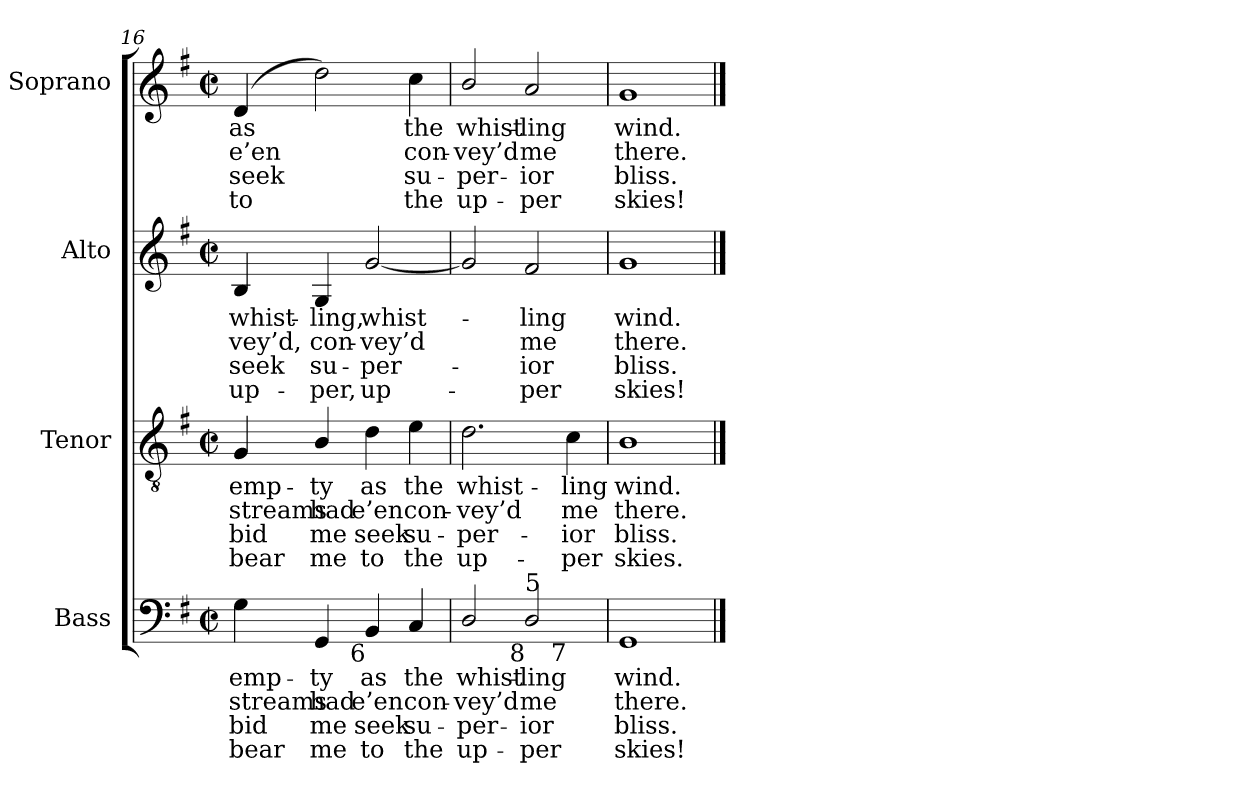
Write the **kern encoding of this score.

**kern	**text	**text	**text	**text	**kern	**text	**text	**text	**text	**kern	**text	**text	**text	**text	**kern	**text	**text	**text	**text
*part4	*part4	*part4	*part4	*part4	*part3	*part3	*part3	*part3	*part3	*part2	*part2	*part2	*part2	*part2	*part1	*part1	*part1	*part1	*part1
*staff4	*staff4	*staff4	*staff4	*staff4	*staff3	*staff3	*staff3	*staff3	*staff3	*staff2	*staff2	*staff2	*staff2	*staff2	*staff1	*staff1	*staff1	*staff1	*staff1
*I"Bass	*	*	*	*	*I"Tenor	*	*	*	*	*I"Alto	*	*	*	*	*I"Soprano	*	*	*	*
*I'B.	*	*	*	*	*I'T.	*	*	*	*	*I'A.	*	*	*	*	*I'S.	*	*	*	*
*clefF4	*	*	*	*	*clefGv2	*	*	*	*	*clefG2	*	*	*	*	*clefG2	*	*	*	*
*	*	*	*	*	*ITrd7c12	*	*	*	*	*	*	*	*	*	*	*	*	*	*
*k[f#]	*	*	*	*	*k[f#]	*	*	*	*	*k[f#]	*	*	*	*	*k[f#]	*	*	*	*
*G:	*	*	*	*	*G:	*	*	*	*	*G:	*	*	*	*	*G:	*	*	*	*
*M2/2	*	*	*	*	*M2/2	*	*	*	*	*M2/2	*	*	*	*	*M2/2	*	*	*	*
*met(c|)	*	*	*	*	*met(c|)	*	*	*	*	*met(c|)	*	*	*	*	*met(c|)	*	*	*	*
=16	=16	=16	=16	=16	=16	=16	=16	=16	=16	=16	=16	=16	=16	=16	=16	=16	=16	=16	=16
!	!LO:LY:b:color=#000000	!LO:LY:b:color=#000000	!LO:LY:b:color=#000000	!LO:LY:b:color=#000000	!	!	!	!	!	!	!	!	!	!	!	!	!	!	!
!	!	!	!	!	!	!LO:LY:b:color=#000000	!LO:LY:b:color=#000000	!LO:LY:b:color=#000000	!LO:LY:b:color=#000000	!	!	!	!	!	!	!	!	!	!
!	!	!	!	!	!	!	!	!	!	!	!LO:LY:b:color=#000000	!LO:LY:b:color=#000000	!LO:LY:b:color=#000000	!LO:LY:b:color=#000000	!	!	!	!	!
!	!	!	!	!	!	!	!	!	!	!	!	!	!	!	!	!LO:LY:b:color=#000000	!LO:LY:b:color=#000000	!LO:LY:b:color=#000000	!LO:LY:b:color=#000000
4Gi\	emp-	streams	bid	bear	4GGi/	emp-	streams	bid	bear	4Bi/	whist-	-vey’d,	seek	up-	(4di/	as	e’en	seek	to
!	!LO:LY:b:color=#000000	!LO:LY:b:color=#000000	!LO:LY:b:color=#000000	!LO:LY:b:color=#000000	!	!	!	!	!	!	!	!	!	!	!	!	!	!	!
!	!	!	!	!	!	!LO:LY:b:color=#000000	!LO:LY:b:color=#000000	!LO:LY:b:color=#000000	!LO:LY:b:color=#000000	!	!	!	!	!	!	!	!	!	!
!	!	!	!	!	!	!	!	!	!	!	!LO:LY:b:color=#000000	!LO:LY:b:color=#000000	!LO:LY:b:color=#000000	!LO:LY:b:color=#000000	!	!	!	!	!
4GGi/	-ty	had	me	me	4BBi/	-ty	had	me	me	4Gi/	-ling,	con-	-su-	-per,	2ddi\)	.	.	.	.
!	!LO:LY:b:color=#000000	!LO:LY:b:color=#000000	!LO:LY:b:color=#000000	!LO:LY:b:color=#000000	!	!	!	!	!	!	!	!	!	!	!	!	!	!	!
!	!	!	!	!	!	!LO:LY:b:color=#000000	!LO:LY:b:color=#000000	!LO:LY:b:color=#000000	!LO:LY:b:color=#000000	!	!	!	!	!	!	!	!	!	!
!LO:TX:b:rj:t=6	!	!	!	!	!	!	!	!	!	!	!	!	!	!	!	!	!	!	!
!	!	!	!	!	!	!	!	!	!	!	!LO:LY:b:color=#000000	!LO:LY:b:color=#000000	!LO:LY:b:color=#000000	!LO:LY:b:color=#000000	!	!	!	!	!
4BBi/	as	e’en	seek	to	4Di\	as	e’en	seek	to	[2gi/	whist-	-vey’d	per-	-up-	.	.	.	.	.
!	!LO:LY:b:color=#000000	!LO:LY:b:color=#000000	!LO:LY:b:color=#000000	!LO:LY:b:color=#000000	!	!	!	!	!	!	!	!	!	!	!	!	!	!	!
!	!	!	!	!	!	!LO:LY:b:color=#000000	!LO:LY:b:color=#000000	!LO:LY:b:color=#000000	!LO:LY:b:color=#000000	!	!	!	!	!	!	!	!	!	!
!	!	!	!	!	!	!	!	!	!	!	!	!	!	!	!	!LO:LY:b:color=#000000	!LO:LY:b:color=#000000	!LO:LY:b:color=#000000	!LO:LY:b:color=#000000
4Ci/	the	con-	su-	-the	4Ei\	the	con-	su-	-the	.	.	.	.	.	4cci\	the	con-	su-	-the
=17	=17	=17	=17	=17	=17	=17	=17	=17	=17	=17	=17	=17	=17	=17	=17	=17	=17	=17	=17
!	!LO:LY:b:color=#000000	!LO:LY:b:color=#000000	!LO:LY:b:color=#000000	!LO:LY:b:color=#000000	!	!	!	!	!	!	!	!	!	!	!	!	!	!	!
!	!	!	!	!	!	!LO:LY:b:color=#000000	!LO:LY:b:color=#000000	!LO:LY:b:color=#000000	!LO:LY:b:color=#000000	!	!	!	!	!	!	!	!	!	!
!LO:TX:b:rj:t=6	!	!	!	!	!	!	!	!	!	!	!	!	!	!	!	!	!	!	!
!LO:TX:t=4	!	!	!	!	!	!	!	!	!	!	!	!	!	!	!	!	!	!	!
!	!	!	!	!	!	!	!	!	!	!	!	!	!	!	!	!LO:LY:b:color=#000000	!LO:LY:b:color=#000000	!LO:LY:b:color=#000000	!LO:LY:b:color=#000000
*^	*	*	*	*	*	*	*	*	*	*	*	*	*	*	*	*	*	*	*
2Di/	2.ryy	whist-	-vey’d	per-	-up-	2.Di\	whist-	-vey’d	per-	-up-	2gi/]	.	.	.	.	2bi/	whist-	-vey’d	per-	-up-
!	!	!LO:LY:b:color=#000000	!LO:LY:b:color=#000000	!LO:LY:b:color=#000000	!LO:LY:b:color=#000000	!	!	!	!	!	!	!	!	!	!	!	!	!	!	!
!	!	!	!	!	!	!	!	!	!	!	!	!LO:LY:b:color=#000000	!LO:LY:b:color=#000000	!LO:LY:b:color=#000000	!LO:LY:b:color=#000000	!	!	!	!	!
!LO:TX:b:rj:t=8	!	!	!	!	!	!	!	!	!	!	!	!	!	!	!	!	!	!	!	!
!LO:TX:t=5	!	!	!	!	!	!	!	!	!	!	!	!	!	!	!	!	!	!	!	!
!	!	!	!	!	!	!	!	!	!	!	!	!	!	!	!	!	!LO:LY:b:color=#000000	!LO:LY:b:color=#000000	!LO:LY:b:color=#000000	!LO:LY:b:color=#000000
2Di/	.	-ling	me	-ior	per	.	.	.	.	.	2f#i/	-ling	me	-ior	per	2ai/	-ling	me	-ior	per
!	!LO:TX:b:rj:t=7	!	!	!	!	!	!	!	!	!	!	!	!	!	!	!	!	!	!	!
!	!	!	!	!	!	!	!LO:LY:b:color=#000000	!LO:LY:b:color=#000000	!LO:LY:b:color=#000000	!LO:LY:b:color=#000000	!	!	!	!	!	!	!	!	!	!
.	4ryy	.	.	.	.	4Ci\	-ling	me	-ior	per	.	.	.	.	.	.	.	.	.	.
*v	*v	*	*	*	*	*	*	*	*	*	*	*	*	*	*	*	*	*	*	*
=18	=18	=18	=18	=18	=18	=18	=18	=18	=18	=18	=18	=18	=18	=18	=18	=18	=18	=18	=18
*^	*	*	*	*	*	*	*	*	*	*	*	*	*	*	*	*	*	*	*
!	!	!LO:LY:b:color=#000000	!LO:LY:b:color=#000000	!LO:LY:b:color=#000000	!LO:LY:b:color=#000000	!	!	!	!	!	!	!	!	!	!	!	!	!	!	!
*v	*v	*	*	*	*	*	*	*	*	*	*	*	*	*	*	*	*	*	*	*
*^	*	*	*	*	*	*	*	*	*	*	*	*	*	*	*	*	*	*	*
!	!	!	!	!	!	!	!LO:LY:b:color=#000000	!LO:LY:b:color=#000000	!LO:LY:b:color=#000000	!LO:LY:b:color=#000000	!	!	!	!	!	!	!	!	!	!
*v	*v	*	*	*	*	*	*	*	*	*	*	*	*	*	*	*	*	*	*	*
*^	*	*	*	*	*	*	*	*	*	*	*	*	*	*	*	*	*	*	*
!	!	!	!	!	!	!	!	!	!	!	!	!LO:LY:b:color=#000000	!LO:LY:b:color=#000000	!LO:LY:b:color=#000000	!LO:LY:b:color=#000000	!	!	!	!	!
*v	*v	*	*	*	*	*	*	*	*	*	*	*	*	*	*	*	*	*	*	*
*^	*	*	*	*	*	*	*	*	*	*	*	*	*	*	*	*	*	*	*
!	!	!	!	!	!	!	!	!	!	!	!	!	!	!	!	!	!LO:LY:b:color=#000000	!LO:LY:b:color=#000000	!LO:LY:b:color=#000000	!LO:LY:b:color=#000000
*v	*v	*	*	*	*	*	*	*	*	*	*	*	*	*	*	*	*	*	*	*
1GGi	wind.	there.	bliss.	skies!	1BBi	wind.	there.	bliss.	skies.	1gi	wind.	there.	bliss.	skies!	1gi	wind.	there.	bliss.	skies!
==	==	==	==	==	==	==	==	==	==	==	==	==	==	==	==	==	==	==	==
*-	*-	*-	*-	*-	*-	*-	*-	*-	*-	*-	*-	*-	*-	*-	*-	*-	*-	*-	*-
